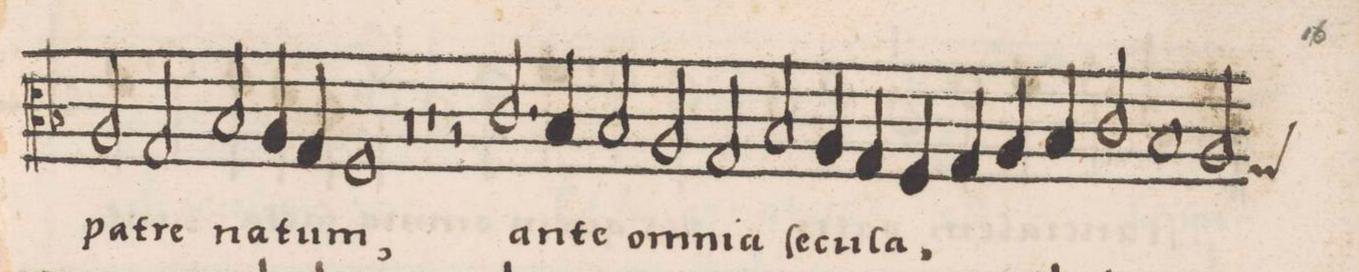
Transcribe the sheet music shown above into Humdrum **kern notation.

**kern	**text
*I"ALTVS	*
*clefC3	*
*k[b-]	*
*M2/1	*
2A/	pa-
2G/	-tre
2B-/	na-
4A/	-tum,
4G/	.
=26-	=26-
1F	.
1r	.
=27-	=27-
0r	.
=28-	=28-
2r	.
2.c/	an-
4B-/	-te
2B-/	om-
=29-	=29-
2A/	ni-
2G/	-a
2B-/	ſe-
4A/	-cu-
4G/	.
=30-	=30-
4F/	-la.
4G/	.
4A/	.
4B-/	.
2c/	.
1B-/	.
=31-	=31-
*custos:G	*
2A/	.
*-	*-
